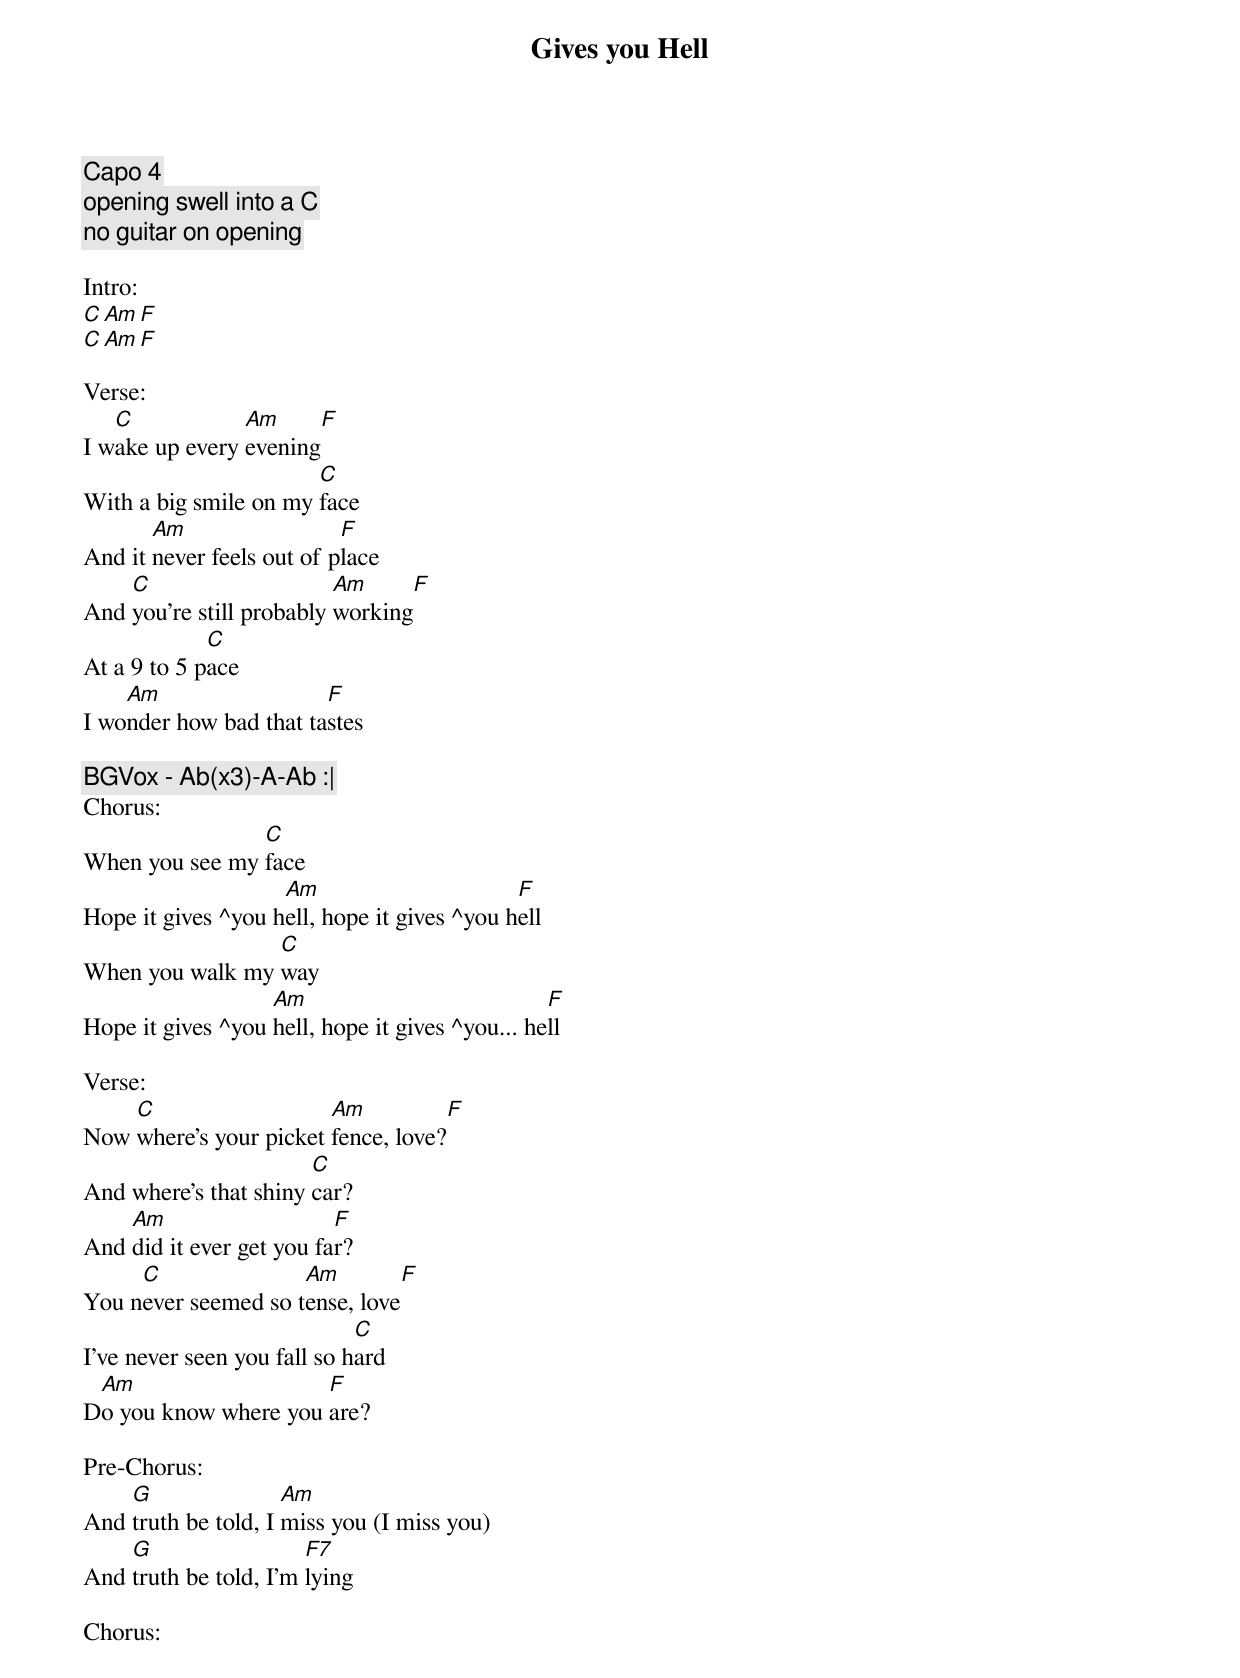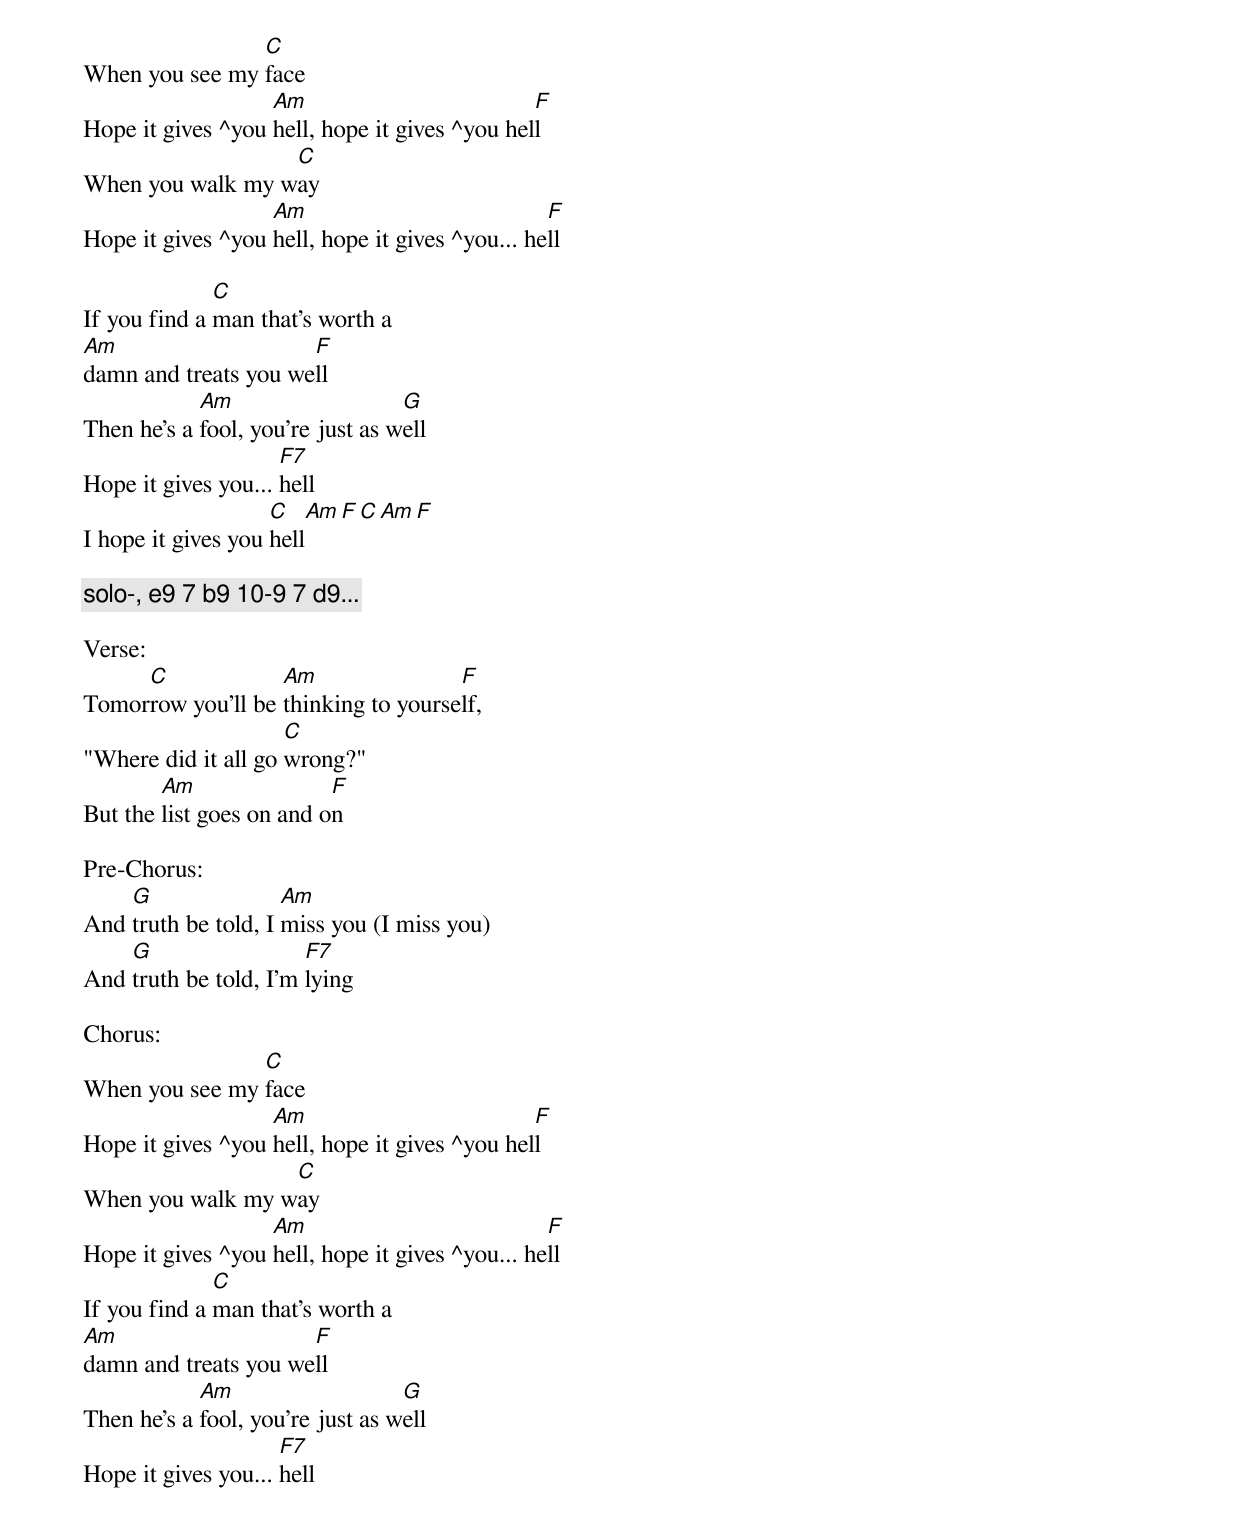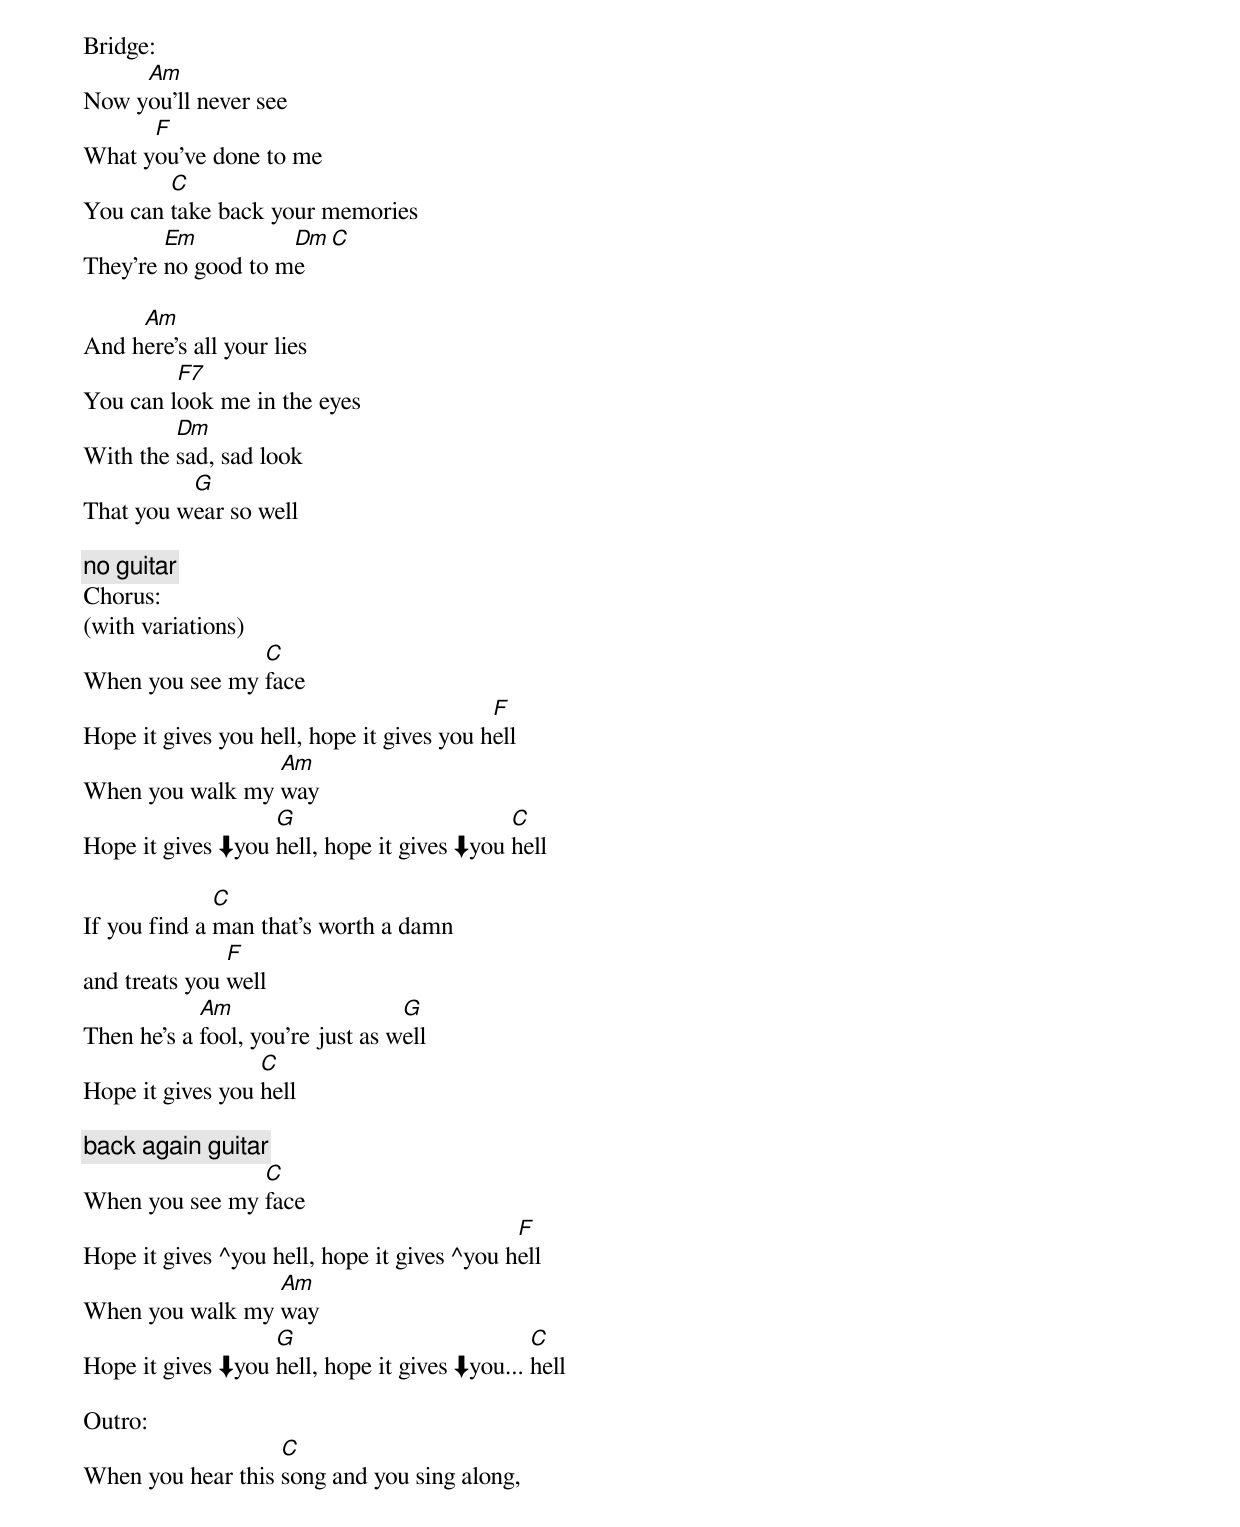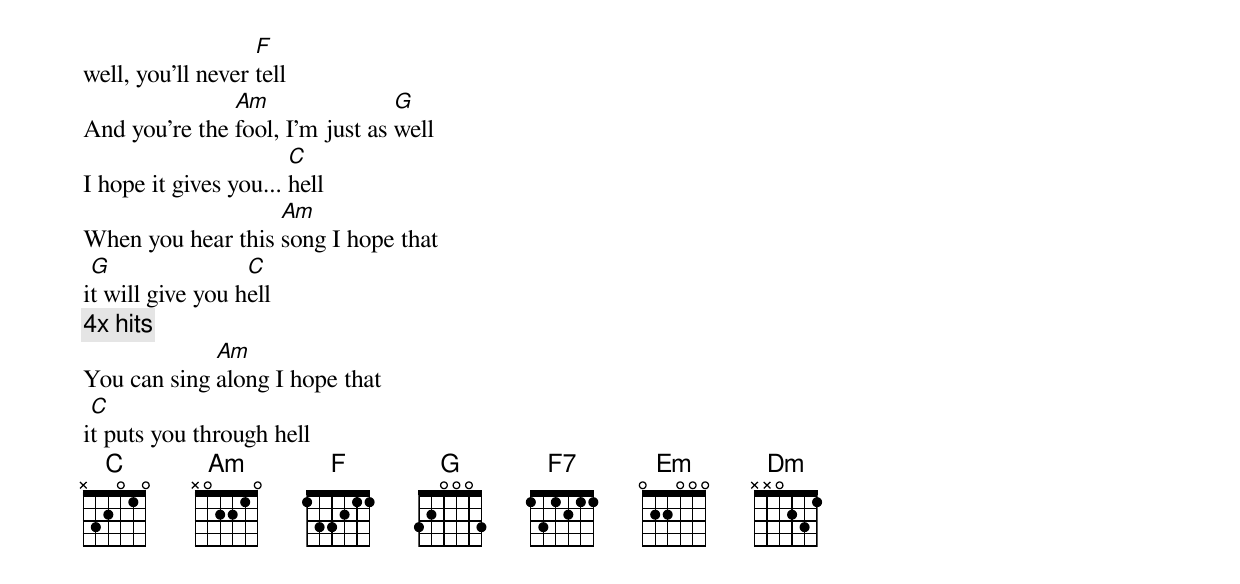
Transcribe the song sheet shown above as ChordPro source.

{title:Gives you Hell}
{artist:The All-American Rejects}
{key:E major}
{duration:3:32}
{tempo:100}
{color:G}

{comment: Capo 4}
{c: opening swell into a C}
{c: no guitar on opening}

Intro:
[C][Am][F]
[C][Am][F]

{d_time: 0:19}
Verse:
I w[C]ake up every [Am]evening[F]
With a big smile on my [C]face
And it [Am]never feels out of p[F]lace
And [C]you're still probably [Am]working[F]
At a 9 to 5 p[C]ace
I wo[Am]nder how bad that ta[F]stes

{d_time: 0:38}
{c: BGVox - Ab(x3)-A-Ab :| }
Chorus:
When you see my [C]face
Hope it gives ^you h[Am]ell, hope it gives ^you h[F]ell
When you walk my [C]way
Hope it gives ^you [Am]hell, hope it gives ^you... he[F]ll

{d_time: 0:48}
Verse:
Now [C]where's your picket [Am]fence, love?[F]
And where's that shiny [C]car?
And [Am]did it ever get you fa[F]r?
You n[C]ever seemed so t[Am]ense, love[F]
I've never seen you fall so h[C]ard
D[Am]o you know where you [F]are?

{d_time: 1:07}
Pre-Chorus:
And [G]truth be told, I [Am]miss you (I miss you)
And [G]truth be told, I'm [F7]lying

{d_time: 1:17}
Chorus:
When you see my [C]face
Hope it gives ^you [Am]hell, hope it gives ^you hel[F]l
When you walk my w[C]ay
Hope it gives ^you [Am]hell, hope it gives ^you... he[F]ll

If you find a [C]man that's worth a
[Am]damn and treats you we[F]ll
Then he's a [Am]fool, you're just as w[G]ell
Hope it gives you... [F7]hell
I hope it gives you [C]hell[Am][F][C][Am][F]

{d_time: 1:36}
{c: solo-, e9 7 b9 10-9 7 d9... }

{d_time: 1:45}
Verse:
Tomor[C]row you'll be [Am]thinking to yourse[F]lf,
"Where did it all go [C]wrong?"
But the [Am]list goes on and o[F]n

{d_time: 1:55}
Pre-Chorus:
And [G]truth be told, I [Am]miss you (I miss you)
And [G]truth be told, I'm [F7]lying

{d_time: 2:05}
Chorus:
When you see my [C]face
Hope it gives ^you [Am]hell, hope it gives ^you hel[F]l
When you walk my w[C]ay
Hope it gives ^you [Am]hell, hope it gives ^you... he[F]ll
If you find a [C]man that's worth a
[Am]damn and treats you we[F]ll
Then he's a [Am]fool, you're just as w[G]ell
Hope it gives you... [F7]hell

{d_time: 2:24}
Bridge:
Now y[Am]ou'll never see
What y[F]ou've done to me
You can [C]take back your memories
They're [Em]no good to m[Dm]e[C]

And h[Am]ere's all your lies
You can l[F7]ook me in the eyes
With the [Dm]sad, sad look
That you w[G]ear so well

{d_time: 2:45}
{c: no guitar}
Chorus:
(with variations)
When you see my [C]face
Hope it gives you hell, hope it gives you h[F]ell
When you walk my [Am]way
Hope it gives ⬇️you [G]hell, hope it gives ⬇️you [C]hell

If you find a [C]man that's worth a damn
and treats you [F]well
Then he's a [Am]fool, you're just as w[G]ell
Hope it gives you [C]hell

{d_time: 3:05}
{c: back again guitar }
When you see my [C]face
Hope it gives ^you hell, hope it gives ^you h[F]ell
When you walk my [Am]way
Hope it gives ⬇️you [G]hell, hope it gives ⬇️you... [C]hell

Outro:
When you hear this [C]song and you sing along,
well, you'll never [F]tell
And you're the [Am]fool, I'm just as [G]well
I hope it gives you... [C]hell
When you hear this [Am]song I hope that
i[G]t will give you h[C]ell
{c: 4x hits}
You can sing [Am]along I hope that
i[C]t puts you through hell
